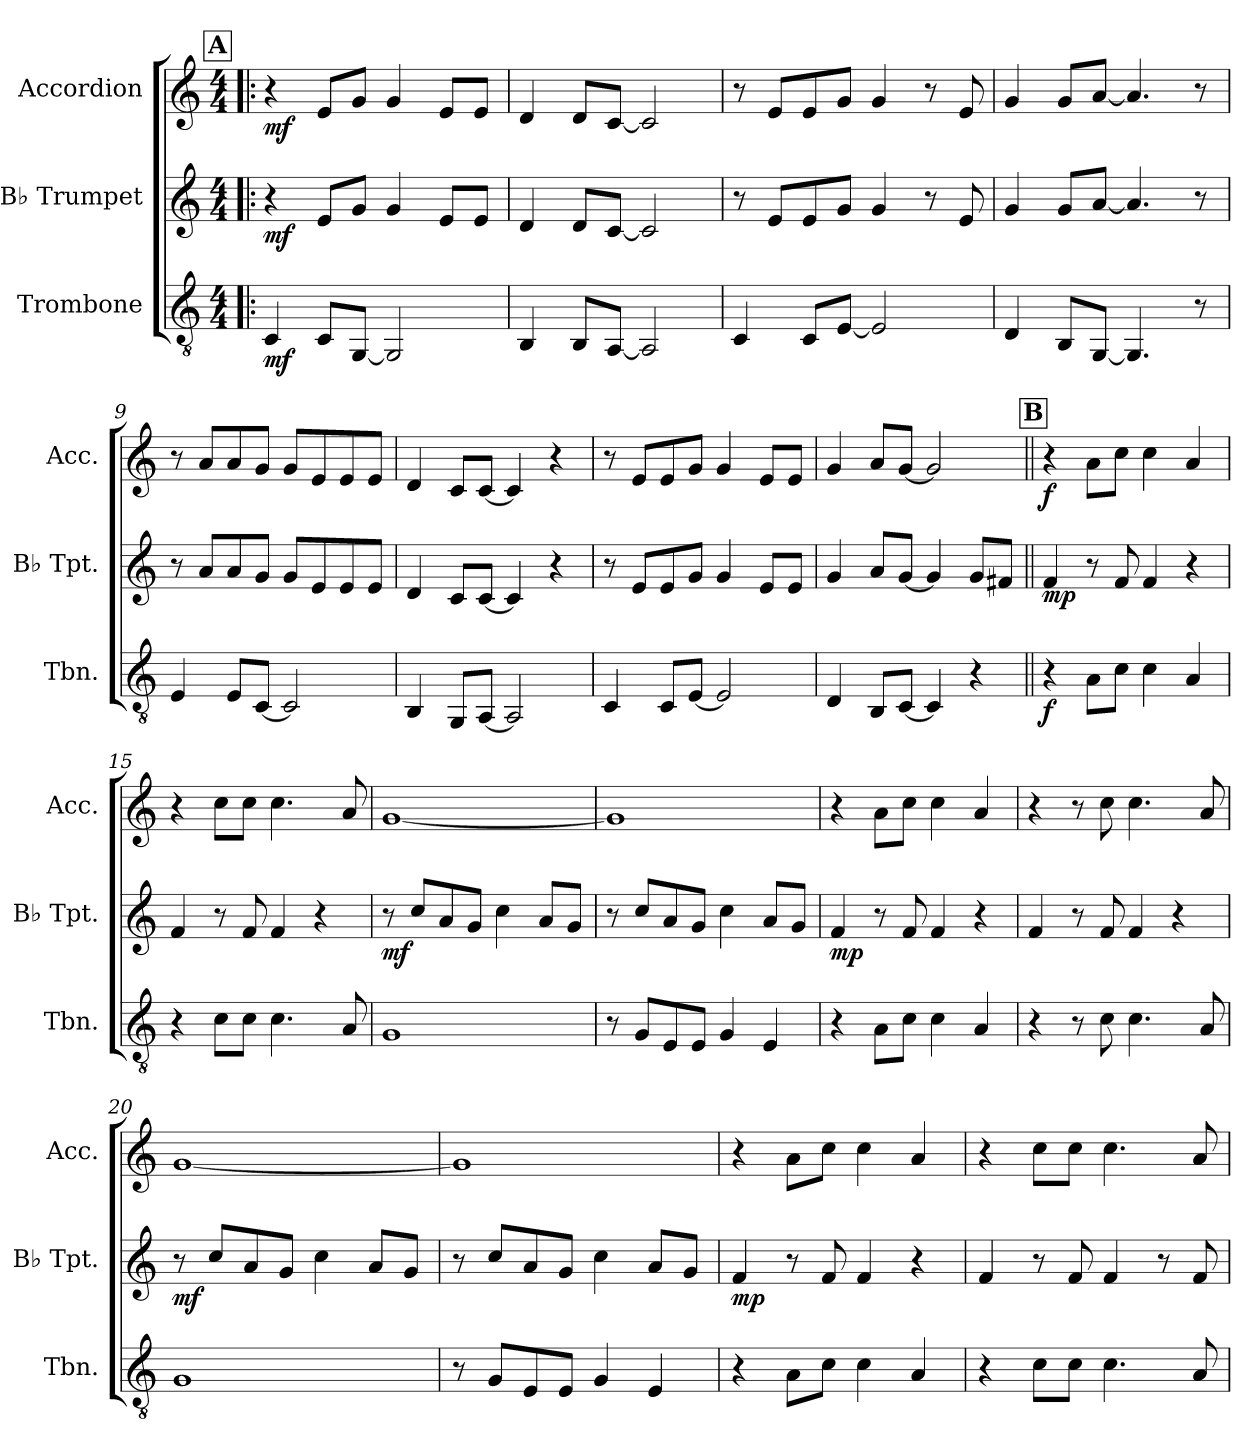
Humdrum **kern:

**kern	**dynam	**kern	**dynam	**kern	**dynam
*part3	*part3	*part2	*part2	*part1	*part1
*staff3	*staff3	*staff2	*staff2	*staff1	*staff1
*I"Trombone	*	*I"B♭ Trumpet	*	*I"Accordion	*
*I'Tbn.	*	*I'B♭ Tpt.	*	*I'Acc.	*
*clefGv2	*	*clefG2	*	*clefG2	*
*ITrd1c2	*	*ITrd1c2	*	*	*
*k[b-e-]	*	*k[b-e-]	*	*k[]	*
*M4/4	*	*M4/4	*	*M4/4	*
!!LO:REH:place=s1:a:B:fs=14:t=A
=5!|:	=5!|:	=5!|:	=5!|:	=5!|:	=5!|:
!	!LO:DY:b	!	!LO:DY:b	!	!LO:DY:b
4BB-	mf	4r	mf	4r	mf
8BB-L	.	8dL	.	8eL	.
[8FFJ	.	8fJ	.	8gJ	.
2FF]	.	4f	.	4g	.
.	.	8dL	.	8eL	.
.	.	8dJ	.	8eJ	.
=6	=6	=6	=6	=6	=6
4AA	.	4c	.	4d	.
8AAL	.	8cL	.	8dL	.
[8GGJ	.	[8B-J	.	[8cJ	.
2GG]	.	2B-]	.	2c]	.
=7	=7	=7	=7	=7	=7
4BB-	.	8r	.	8r	.
.	.	8dL	.	8eL	.
8BB-L	.	8d	.	8e	.
[8DJ	.	8fJ	.	8gJ	.
2D]	.	4f	.	4g	.
.	.	8r	.	8r	.
.	.	8d	.	8e	.
=8	=8	=8	=8	=8	=8
4C	.	4f	.	4g	.
8AAL	.	8fL	.	8gL	.
[8FFJ	.	[8gJ	.	[8aJ	.
4.FF]	.	4.g]	.	4.a]	.
8r	.	8r	.	8r	.
=9	=9	=9	=9	=9	=9
4D	.	8r	.	8r	.
.	.	8gL	.	8aL	.
8DL	.	8g	.	8a	.
[8BB-J	.	8fJ	.	8gJ	.
2BB-]	.	8fL	.	8gL	.
.	.	8d	.	8e	.
.	.	8d	.	8e	.
.	.	8dJ	.	8eJ	.
=10	=10	=10	=10	=10	=10
4AA	.	4c	.	4d	.
8FFL	.	8B-L	.	8cL	.
[8GGJ	.	[8B-J	.	[8cJ	.
2GG]	.	4B-]	.	4c]	.
.	.	4r	.	4r	.
=11	=11	=11	=11	=11	=11
4BB-	.	8r	.	8r	.
.	.	8dL	.	8eL	.
8BB-L	.	8d	.	8e	.
[8DJ	.	8fJ	.	8gJ	.
2D]	.	4f	.	4g	.
.	.	8dL	.	8eL	.
.	.	8dJ	.	8eJ	.
=13	=13	=13	=13	=13	=13
4C	.	4f	.	4g	.
8AAL	.	8gL	.	8aL	.
[8BB-J	.	[8fJ	.	[8gJ	.
4BB-]	.	4f]	.	2g]	.
4r	.	8fL	.	.	.
.	.	8enJ	.	.	.
!!LO:REH:place=s1:a:B:fs=14:t=B
=14||	=14||	=14||	=14||	=14||	=14||
!	!LO:DY:b	!	!LO:DY:b	!	!LO:DY:b
4r	f	4e-	mp	4r	f
8GL	.	8r	.	8aL	.
8B-J	.	8e-	.	8ccJ	.
4B-	.	4e-	.	4cc	.
4G	.	4r	.	4a	.
=15	=15	=15	=15	=15	=15
4r	.	4e-	.	4r	.
8B-L	.	8r	.	8ccL	.
8B-J	.	8e-	.	8ccJ	.
4.B-	.	4e-	.	4.cc	.
.	.	4r	.	.	.
8G	.	.	.	8a	.
=16	=16	=16	=16	=16	=16
!	!	!	!LO:DY:b	!	!
1F	.	8r	mf	[1g	.
.	.	8b-L	.	.	.
.	.	8g	.	.	.
.	.	8fJ	.	.	.
.	.	4b-	.	.	.
.	.	8gL	.	.	.
.	.	8fJ	.	.	.
=17	=17	=17	=17	=17	=17
8r	.	8r	.	1g]	.
8FL	.	8b-L	.	.	.
8D	.	8g	.	.	.
8DJ	.	8fJ	.	.	.
4F	.	4b-	.	.	.
4D	.	8gL	.	.	.
.	.	8fJ	.	.	.
=18	=18	=18	=18	=18	=18
!	!	!	!LO:DY:b	!	!
4r	.	4e-	mp	4r	.
8GL	.	8r	.	8aL	.
8B-J	.	8e-	.	8ccJ	.
4B-	.	4e-	.	4cc	.
4G	.	4r	.	4a	.
=19	=19	=19	=19	=19	=19
4r	.	4e-	.	4r	.
8r	.	8r	.	8r	.
8B-	.	8e-	.	8cc	.
4.B-	.	4e-	.	4.cc	.
.	.	4r	.	.	.
8G	.	.	.	8a	.
=20	=20	=20	=20	=20	=20
!	!	!	!LO:DY:b	!	!
1F	.	8r	mf	[1g	.
.	.	8b-L	.	.	.
.	.	8g	.	.	.
.	.	8fJ	.	.	.
.	.	4b-	.	.	.
.	.	8gL	.	.	.
.	.	8fJ	.	.	.
=21	=21	=21	=21	=21	=21
8r	.	8r	.	1g]	.
8FL	.	8b-L	.	.	.
8D	.	8g	.	.	.
8DJ	.	8fJ	.	.	.
4F	.	4b-	.	.	.
4D	.	8gL	.	.	.
.	.	8fJ	.	.	.
=22	=22	=22	=22	=22	=22
!	!	!	!LO:DY:b	!	!
4r	.	4e-	mp	4r	.
8GL	.	8r	.	8aL	.
8B-J	.	8e-	.	8ccJ	.
4B-	.	4e-	.	4cc	.
4G	.	4r	.	4a	.
=23	=23	=23	=23	=23	=23
4r	.	4e-	.	4r	.
8B-L	.	8r	.	8ccL	.
8B-J	.	8e-	.	8ccJ	.
4.B-	.	4e-	.	4.cc	.
.	.	8r	.	.	.
8G	.	8e-	.	8a	.
=	=	=	=	=	=
*-	*-	*-	*-	*-	*-
